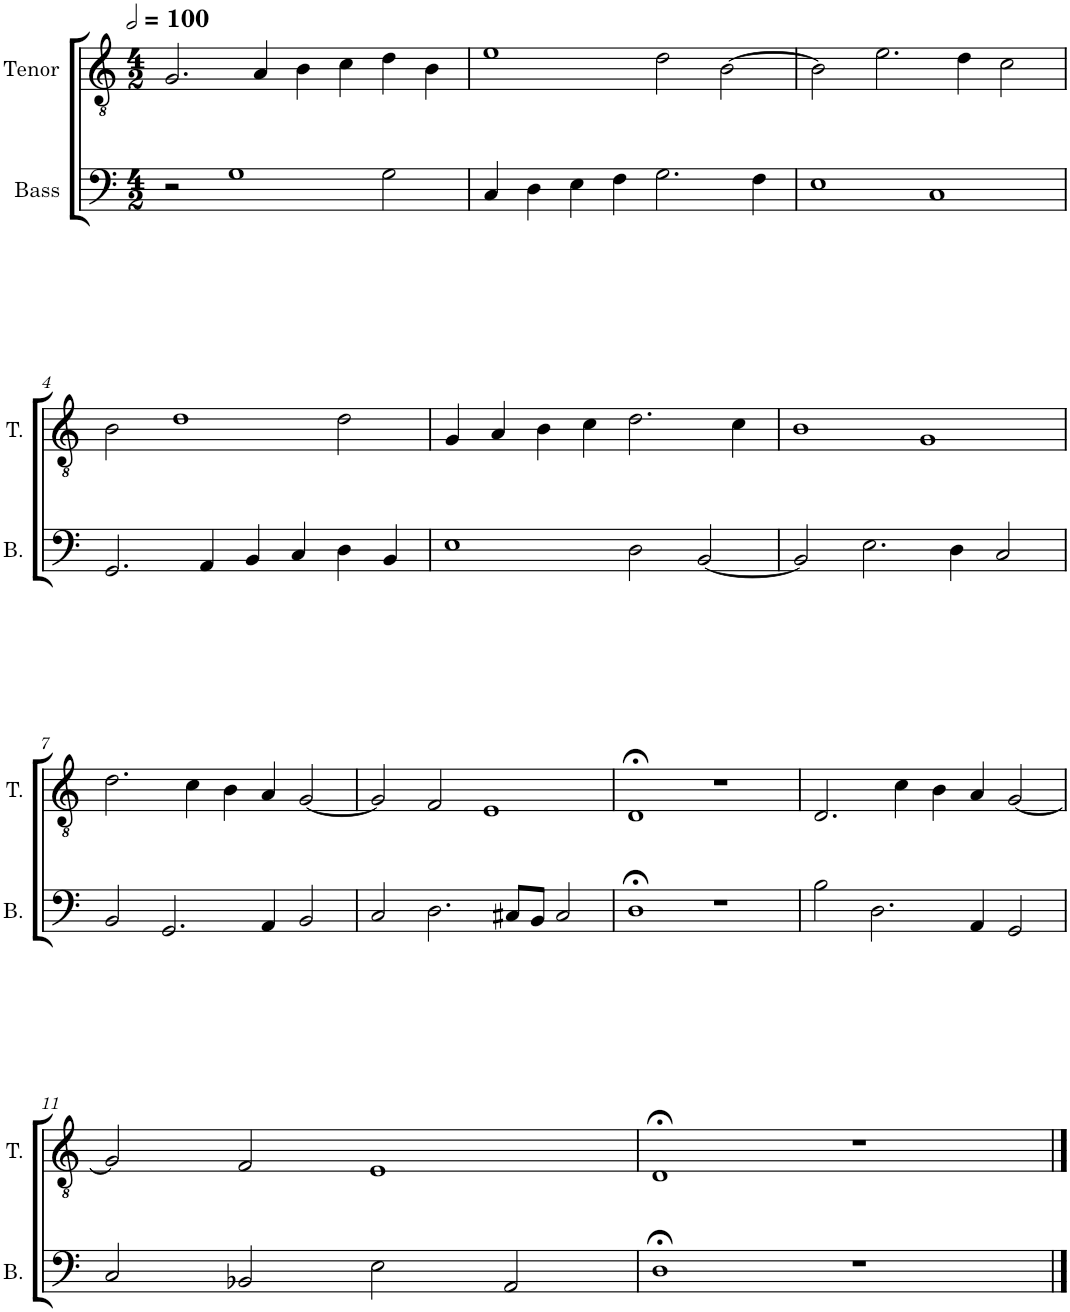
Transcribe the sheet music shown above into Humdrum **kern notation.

**kern	**kern
*part2	*part1
*staff2	*staff1
*I"Bass	*I"Tenor
*I'B.	*I'T.
*clefF4	*clefGv2
*k[]	*k[]
*M4/2	*M4/2
*MM200	*MM200
=1	=1
2r	2.G/
1G	.
.	4A/
.	4B\
.	4c\
2G\	4d\
.	4B\
=2	=2
4C/	1e
4D\	.
4E\	.
4F\	.
2.G\	2d\
.	[2B\
4F\	.
=3	=3
1E	2B\]
.	2.e\
1C	.
.	4d\
.	2c\
!!LO:LB:g=z
=4	=4
2.GG/	2B\
.	1d
4AA/	.
4BB/	.
4C/	.
4D\	2d\
4BB/	.
=5	=5
1E	4G/
.	4A/
.	4B\
.	4c\
2D\	2.d\
[2BB/	.
.	4c\
=6	=6
2BB/]	1B
2.E\	.
.	1G
4D\	.
2C/	.
!!LO:LB:g=z
=7	=7
2BB/	2.d\
2.GG/	.
.	4c\
.	4B\
4AA/	4A/
2BB/	[2G/
=8	=8
2C/	2G/]
2.D\	2F/
.	1E
8C#X/L	.
8BB/J	.
2C#/	.
=9	=9
1D;<	1D;<
1r	1r
=10	=10
2B\	2.D/
2.D\	.
.	4c\
.	4B\
4AA/	4A/
2GG/	[2G/
!!LO:LB:g=z
=11	=11
2C/	2G/]
2BB-X/	2F/
2E\	1E
2AA/	.
=12	=12
1D;<	1D;<
1r	1r
==	==
*-	*-
